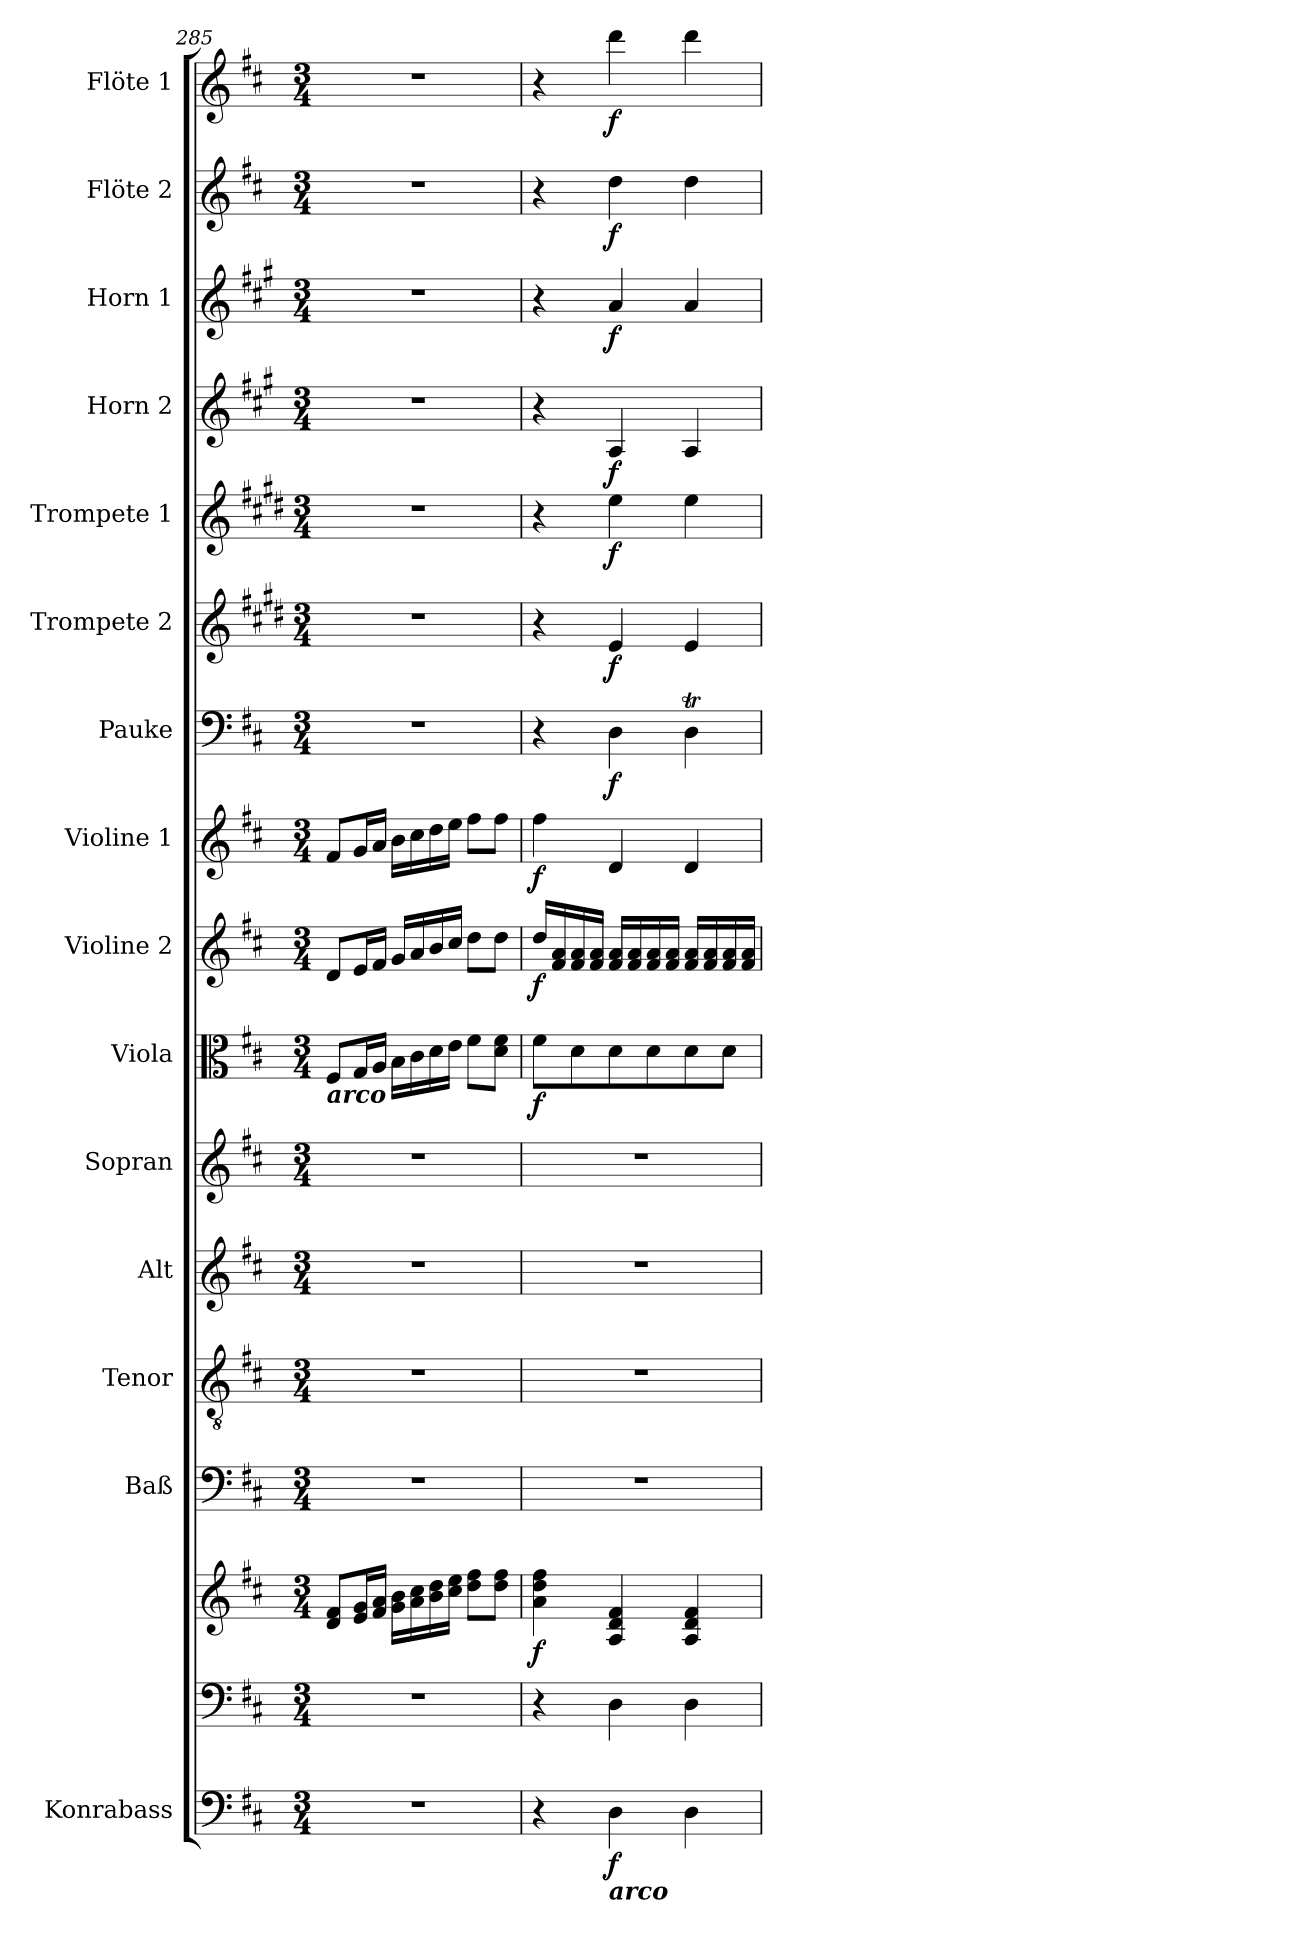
**kern	**dynam	**kern	**kern	**dynam	**kern	**kern	**kern	**kern	**kern	**dynam	**kern	**dynam	**kern	**dynam	**kern	**dynam	**kern	**dynam	**kern	**dynam	**kern	**dynam	**kern	**dynam	**kern	**dynam	**kern	**dynam
*part16	*part16	*part15	*part15	*part15	*part14	*part13	*part12	*part11	*part10	*part10	*part9	*part9	*part8	*part8	*part7	*part7	*part6	*part6	*part5	*part5	*part4	*part4	*part3	*part3	*part2	*part2	*part1	*part1
*staff17	*staff17	*staff16	*staff15	*staff15/16	*staff14	*staff13	*staff12	*staff11	*staff10	*staff10	*staff9	*staff9	*staff8	*staff8	*staff7	*staff7	*staff6	*staff6	*staff5	*staff5	*staff4	*staff4	*staff3	*staff3	*staff2	*staff2	*staff1	*staff1
*I"Konrabass	*	*	*	*	*I"Baß	*I"Tenor	*I"Alt	*I"Sopran	*I"Viola	*	*I"Violine 2	*	*I"Violine 1	*	*I"Pauke	*	*I"Trompete 2	*	*I"Trompete 1	*	*I"Horn 2	*	*I"Horn 1	*	*I"Flöte 2	*	*I"Flöte 1	*
*I'Kb.	*	*	*	*	*I'Baß	*I'Ten	*I'Alt	*I'Sop	*I'Vla.	*	*I'Vln. 2	*	*I'Vln. 1	*	*I'Pk.	*	*I'Trp. 2	*	*I'Trp. 1	*	*I'Hrn. 2	*	*I'Hrn. 1	*	*I'Fl. 2	*	*I'Fl. 1	*
!!LO:PB:g=z
*clefF4	*	*clefF4	*clefG2	*	*clefF4	*clefGv2	*clefG2	*clefG2	*clefC3	*	*clefG2	*	*clefG2	*	*clefF4	*	*clefG2	*	*clefG2	*	*clefG2	*	*clefG2	*	*clefG2	*	*clefG2	*
*ITrd7c12	*	*	*	*	*	*	*	*	*	*	*	*	*	*	*	*	*ITrd1c2	*	*ITrd1c2	*	*ITrd4c7	*	*ITrd4c7	*	*	*	*	*
*k[f#c#]	*	*k[f#c#]	*k[f#c#]	*	*k[f#c#]	*k[f#c#]	*k[f#c#]	*k[f#c#]	*k[f#c#]	*	*k[f#c#]	*	*k[f#c#]	*	*k[f#c#]	*	*k[f#c#]	*	*k[f#c#]	*	*k[f#c#]	*	*k[f#c#]	*	*k[f#c#]	*	*k[f#c#]	*
*D:	*	*D:	*D:	*	*D:	*D:	*D:	*D:	*D:	*	*D:	*	*D:	*	*D:	*	*D:	*	*D:	*	*D:	*	*D:	*	*D:	*	*D:	*
*M3/4	*	*M3/4	*M3/4	*	*M3/4	*M3/4	*M3/4	*M3/4	*M3/4	*	*M3/4	*	*M3/4	*	*M3/4	*	*M3/4	*	*M3/4	*	*M3/4	*	*M3/4	*	*M3/4	*	*M3/4	*
=285	=285	=285	=285	=285	=285	=285	=285	=285	=285	=285	=285	=285	=285	=285	=285	=285	=285	=285	=285	=285	=285	=285	=285	=285	=285	=285	=285	=285
!	!	!	!	!	!	!	!	!	!LO:TX:b:Bi:t=arco	!	!	!	!	!	!	!	!	!	!	!	!	!	!	!	!	!	!	!
2.r	.	2.r	8d/ 8f#/L	.	2.r	2.r	2.r	2.r	8F#/L	.	8d/L	.	8f#/L	.	2.r	.	2.r	.	2.r	.	2.r	.	2.r	.	2.r	.	2.r	.
.	.	.	16e/ 16g/L	.	.	.	.	.	16G/L	.	16e/L	.	16g/L	.	.	.	.	.	.	.	.	.	.	.	.	.	.	.
.	.	.	16f#/ 16a/JJ	.	.	.	.	.	16A/JJ	.	16f#/JJ	.	16a/JJ	.	.	.	.	.	.	.	.	.	.	.	.	.	.	.
.	.	.	16g\ 16b\LL	.	.	.	.	.	16B\LL	.	16g/LL	.	16b\LL	.	.	.	.	.	.	.	.	.	.	.	.	.	.	.
.	.	.	16a\ 16cc#\	.	.	.	.	.	16c#\	.	16a/	.	16cc#\	.	.	.	.	.	.	.	.	.	.	.	.	.	.	.
.	.	.	16b\ 16dd\	.	.	.	.	.	16d\	.	16b/	.	16dd\	.	.	.	.	.	.	.	.	.	.	.	.	.	.	.
.	.	.	16cc#\ 16ee\JJ	.	.	.	.	.	16e\JJ	.	16cc#/JJ	.	16ee\JJ	.	.	.	.	.	.	.	.	.	.	.	.	.	.	.
.	.	.	8dd\ 8ff#\L	.	.	.	.	.	8f#\L	.	8dd\L	.	8ff#\L	.	.	.	.	.	.	.	.	.	.	.	.	.	.	.
.	.	.	8dd\ 8ff#\J	.	.	.	.	.	8d\ 8f#\J	.	8dd\J	.	8ff#\J	.	.	.	.	.	.	.	.	.	.	.	.	.	.	.
=286	=286	=286	=286	=286	=286	=286	=286	=286	=286	=286	=286	=286	=286	=286	=286	=286	=286	=286	=286	=286	=286	=286	=286	=286	=286	=286	=286	=286
!	!	!	!	!LO:DY:b	!	!	!	!	!	!LO:DY:b	!	!LO:DY:b	!	!LO:DY:b	!	!	!	!	!	!	!	!	!	!	!	!	!	!
4r	.	4r	4a\ 4dd\ 4ff#\	f	2.r	2.r	2.r	2.r	8f#\L	f	16dd/LL	f	4ff#\	f	4r	.	4r	.	4r	.	4r	.	4r	.	4r	.	4r	.
.	.	.	.	.	.	.	.	.	.	.	16f#/ 16a/	.	.	.	.	.	.	.	.	.	.	.	.	.	.	.	.	.
.	.	.	.	.	.	.	.	.	8d\	.	16f#/ 16a/	.	.	.	.	.	.	.	.	.	.	.	.	.	.	.	.	.
.	.	.	.	.	.	.	.	.	.	.	16f#/ 16a/JJ	.	.	.	.	.	.	.	.	.	.	.	.	.	.	.	.	.
!LO:TX:b:Bi:t=arco	!	!	!	!	!	!	!	!	!	!	!	!	!	!	!	!	!	!	!	!	!	!	!	!	!	!	!	!
!	!LO:DY:b	!	!	!	!	!	!	!	!	!	!	!	!	!	!	!LO:DY:b	!	!LO:DY:b	!	!LO:DY:b	!	!LO:DY:b	!	!LO:DY:b	!	!LO:DY:b	!	!LO:DY:b
4DD\	f	4D\	4A/ 4d/ 4f#/	.	.	.	.	.	8d\	.	16f#/ 16a/LL	.	4d/	.	4D\	f	4d/	f	4dd\	f	4D/	f	4d/	f	4dd\	f	4ddd\	f
.	.	.	.	.	.	.	.	.	.	.	16f#/ 16a/	.	.	.	.	.	.	.	.	.	.	.	.	.	.	.	.	.
.	.	.	.	.	.	.	.	.	8d\	.	16f#/ 16a/	.	.	.	.	.	.	.	.	.	.	.	.	.	.	.	.	.
.	.	.	.	.	.	.	.	.	.	.	16f#/ 16a/JJ	.	.	.	.	.	.	.	.	.	.	.	.	.	.	.	.	.
4DD\	.	4D\	4A/ 4d/ 4f#/	.	.	.	.	.	8d\	.	16f#/ 16a/LL	.	4d/	.	4DT\	.	4d/	.	4dd\	.	4D/	.	4d/	.	4dd\	.	4ddd\	.
.	.	.	.	.	.	.	.	.	.	.	16f#/ 16a/	.	.	.	.	.	.	.	.	.	.	.	.	.	.	.	.	.
.	.	.	.	.	.	.	.	.	8d\J	.	16f#/ 16a/	.	.	.	.	.	.	.	.	.	.	.	.	.	.	.	.	.
.	.	.	.	.	.	.	.	.	.	.	16f#/ 16a/JJ	.	.	.	.	.	.	.	.	.	.	.	.	.	.	.	.	.
=	=	=	=	=	=	=	=	=	=	=	=	=	=	=	=	=	=	=	=	=	=	=	=	=	=	=	=	=
*-	*-	*-	*-	*-	*-	*-	*-	*-	*-	*-	*-	*-	*-	*-	*-	*-	*-	*-	*-	*-	*-	*-	*-	*-	*-	*-	*-	*-
